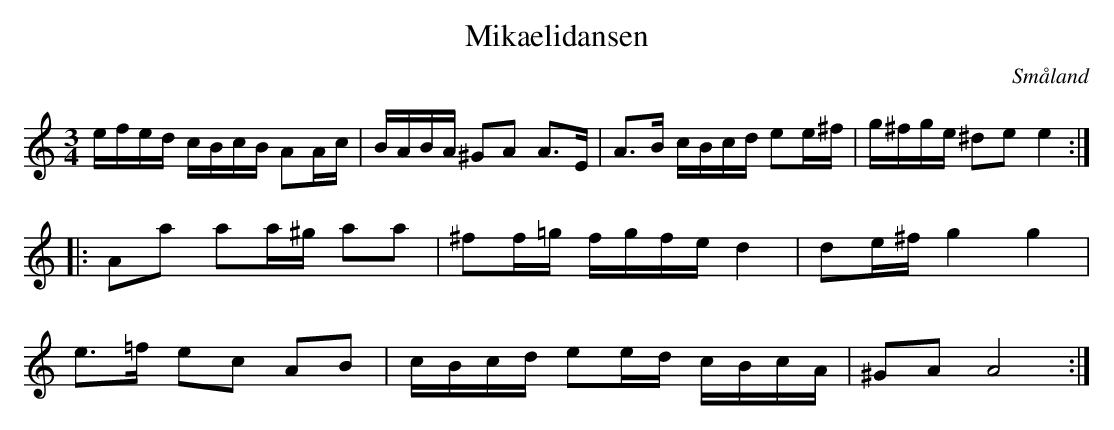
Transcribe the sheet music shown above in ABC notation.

X:1
T:Mikaelidansen
O:Småland
M:3/4
L:1/8
K:Am
e/2f/2e/2d/2 c/2B/2c/2B/2 AA/2c/2|B/2A/2B/2A/2 ^GA A3/2E/2|A3/2B/2 c/2B/2c/2d/2 ee/2^f/2|g/2^f/2g/2e/2 ^de e2:|
|:Aa aa/2^g/2 aa|^ff/2=g/2 f/2g/2f/2e/2 d2|de/2^f/2 g2 g2|
e3/2=f/2 ec AB|c/2B/2c/2d/2 ee/2d/2 c/2B/2c/2A/2|^GA A4:|
